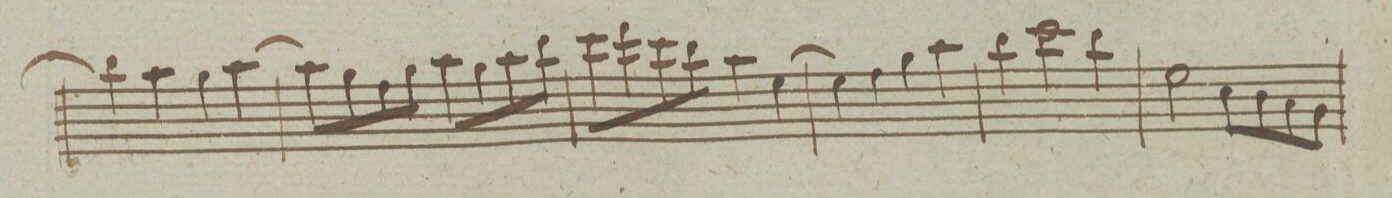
**kern
*I"Fagotto Primo.
*clefF4
*k[]
*met(c)
*M4/4
4d\]
4c\
4B\
[>4c\
=57
8c\L]
8B\
8A\
8B\J
8c\L
8B\
8c\
8d\J
=58
8e\L
8f\
8e\
8d\J
4c\
[>4G\
=59
4G\]
4A\
4B\
4c\
=60
4d\
2e\
4d\
=61
2G\
8E\L
8D\
8C\
8BB\J
=62
*-
